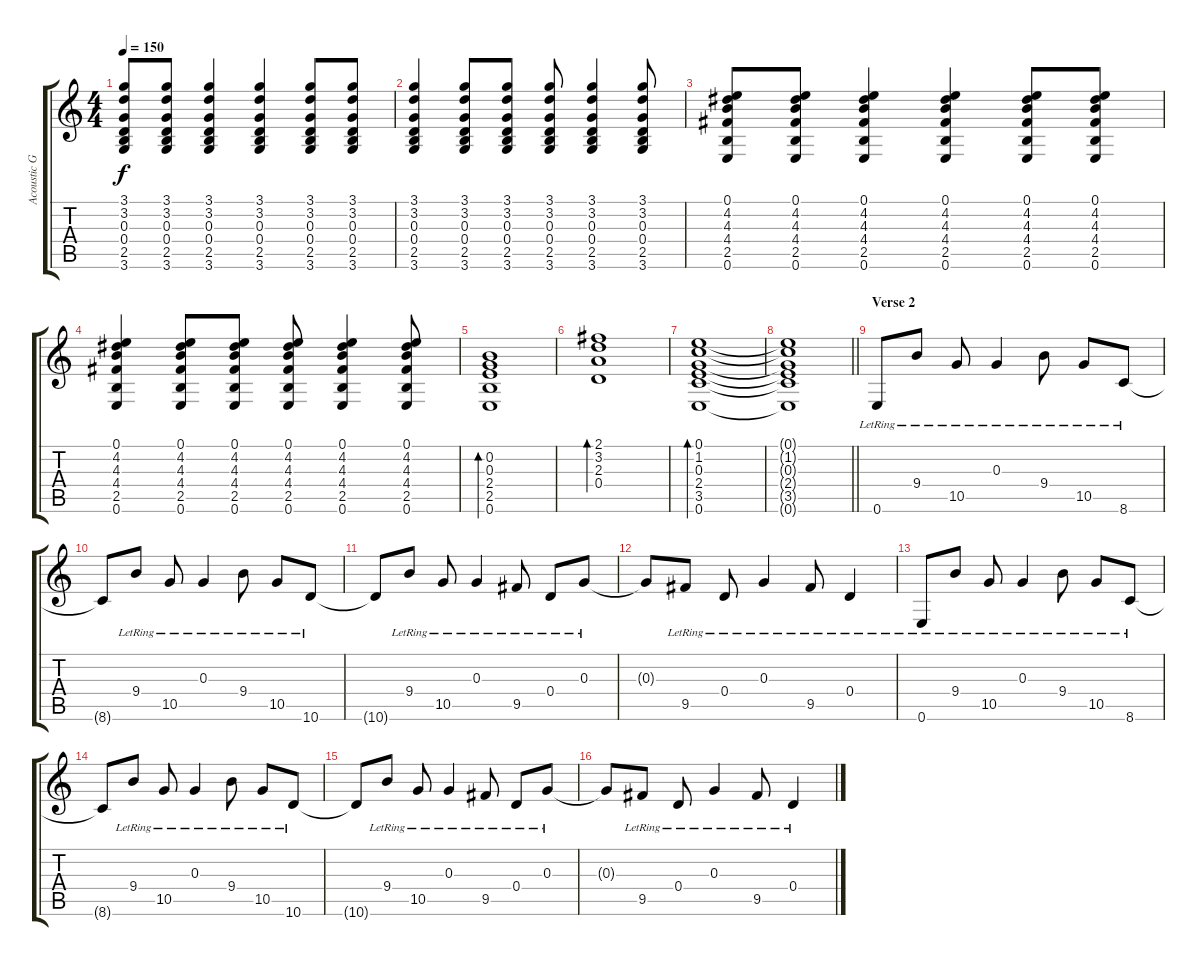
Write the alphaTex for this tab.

\track ("Acoustic Guitar 1" "Acoustic G") {instrument acousticguitarsteel}
\staff {score tabs}
\tuning (E4 B3 G3 D3 A2 E2) {hide}
\ts (4 4)
\tempo 150
\clef g2
\ks c
(3.1 3.2 0.3 0.4 2.5 3.6).8{dy f} (3.1 3.2 0.3 0.4 2.5 3.6).8 (3.1 3.2 0.3 0.4 2.5 3.6).4 (3.1 3.2 0.3 0.4 2.5 3.6).4 (3.1 3.2 0.3 0.4 2.5 3.6).8 (3.1 3.2 0.3 0.4 2.5 3.6).8 |
(3.1 3.2 0.3 0.4 2.5 3.6).4 (3.1 3.2 0.3 0.4 2.5 3.6).8 (3.1 3.2 0.3 0.4 2.5 3.6).8 (3.1 3.2 0.3 0.4 2.5 3.6).8 (3.1 3.2 0.3 0.4 2.5 3.6).4 (3.1 3.2 0.3 0.4 2.5 3.6).8 |
(0.1 4.2 4.3 4.4 2.5 0.6).8 (0.1 4.2 4.3 4.4 2.5 0.6).8 (0.1 4.2 4.3 4.4 2.5 0.6).4 (0.1 4.2 4.3 4.4 2.5 0.6).4 (0.1 4.2 4.3 4.4 2.5 0.6).8 (0.1 4.2 4.3 4.4 2.5 0.6).8 |
(0.1 4.2 4.3 4.4 2.5 0.6).4 (0.1 4.2 4.3 4.4 2.5 0.6).8 (0.1 4.2 4.3 4.4 2.5 0.6).8 (0.1 4.2 4.3 4.4 2.5 0.6).8 (0.1 4.2 4.3 4.4 2.5 0.6).4 (0.1 4.2 4.3 4.4 2.5 0.6).8 |
(0.2 0.3 2.4 2.5 0.6).1{bd 30} |
(2.1 3.2 2.3 0.4).1{bd 30} |
(0.1 1.2 0.3 2.4 3.5 0.6).1{bd 30} |
\barLineRight lightlight
(0.1{t} 1.2{t} 0.3{t} 2.4{t} 3.5{t} 0.6{t}).1 |
\section ("" "Verse 2")
0.6{lr}.8 9.4{lr}.8 10.5{lr}.8 0.3{lr}.4 9.4{lr}.8 10.5{lr}.8 8.6{lr}.8 |
8.6{t}.8 9.4{lr}.8 10.5{lr}.8 0.3{lr}.4 9.4{lr}.8 10.5{lr}.8 10.6{lr}.8 |
10.6{t}.8 9.4{lr}.8 10.5{lr}.8 0.3{lr}.4 9.5{lr}.8 0.4{lr}.8 0.3{lr}.8 |
0.3{t}.8 9.5{lr}.8 0.4{lr}.8 0.3{lr}.4 9.5{lr}.8 0.4{lr}.4 |
0.6{lr}.8 9.4{lr}.8 10.5{lr}.8 0.3{lr}.4 9.4{lr}.8 10.5{lr}.8 8.6{lr}.8 |
8.6{t}.8 9.4{lr}.8 10.5{lr}.8 0.3{lr}.4 9.4{lr}.8 10.5{lr}.8 10.6{lr}.8 |
10.6{t}.8 9.4{lr}.8 10.5{lr}.8 0.3{lr}.4 9.5{lr}.8 0.4{lr}.8 0.3{lr}.8 |
0.3{t}.8 9.5{lr}.8 0.4{lr}.8 0.3{lr}.4 9.5{lr}.8 0.4{lr}.4
